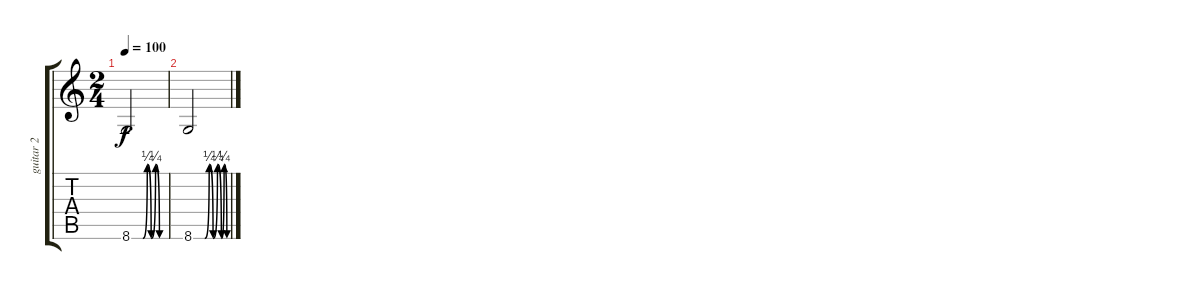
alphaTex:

\track ("guitar 2" "guitar 2") {instrument overdrivenguitar}
\staff {score tabs}
\tuning (Db4 Ab3 E3 B2 Gb2 B1) {hide}
\ts (2 4)
\tempo 100
\clef g2
\ks c
8.6{be (custom 0 0 20 0 28 1 35 0 43 1 50 0 60 0)}.2{dy f} |
8.6{be (custom 0 0 20 0 28 1 35 0 43 1 50 0 55 1 60 0)}.2
